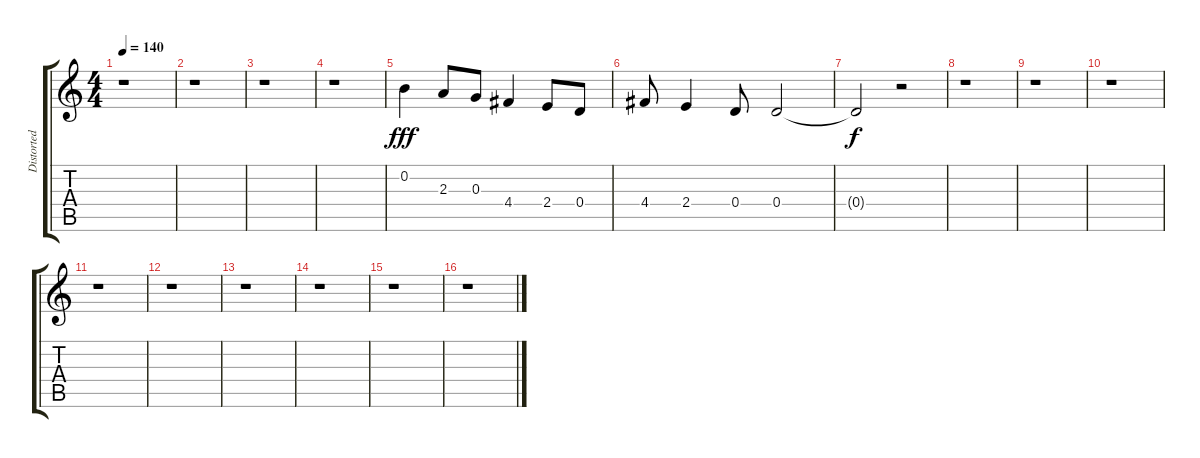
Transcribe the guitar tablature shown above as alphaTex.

\track ("Distorted Guitar" "Distorted ") {instrument distortionguitar}
\staff {score tabs}
\tuning (E4 B3 G3 D3 A2 E2) {hide}
\ts (4 4)
\tempo 140
\clef g2
\ks c
r.1{dy fff instrument distortionguitar} |
r.1 |
r.1 |
r.1 |
0.2.4 2.3.8 0.3.8 4.4.4 2.4.8 0.4.8 |
4.4.8 2.4.4 0.4.8 0.4.2 |
0.4{t}.2{dy f} r.2 |
r.1 |
r.1 |
r.1 |
r.1 |
r.1 |
r.1 |
r.1 |
r.1 |
r.1
